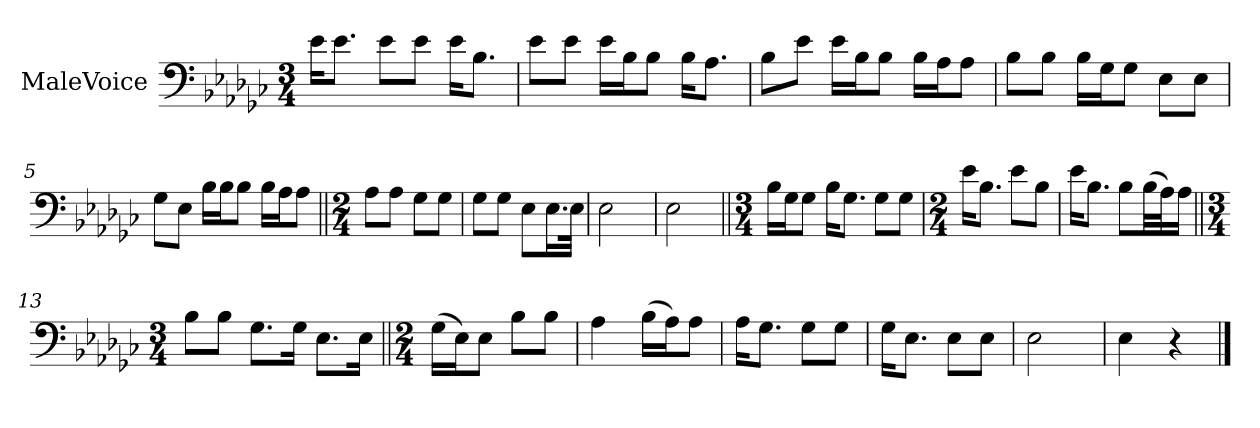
**kern
*part1
*staff1
*I"MaleVoice
*clefF4
*k[b-e-a-d-g-c-]
*M3/4
*MM60
=1
16e-\KL
8.e-\J
8e-\L
8e-\J
16e-\KL
8.B-\J
=2
8e-\L
8e-\J
16e-\LL
16B-\J
8B-\J
16B-\KL
8.A-\J
=3
8B-\L
8e-\J
16e-\LL
16B-\J
8B-\J
16B-\LL
16A-\J
8A-\J
=4
8B-\L
8B-\J
16B-\LL
16G-\J
8G-\J
8E-\L
8E-\J
=5
8G-\L
8E-\J
16B-\LL
16B-\J
8B-\J
16B-\LL
16A-\J
8A-\J
=6||
*M2/4
8A-\L
8A-\J
8G-\L
8G-\J
=7
8G-\L
8G-\J
8E-\L
16.E-\L
32E-\JJk
=8
2E-
=9
2E-
=10||
*M3/4
16B-\LL
16G-\J
8G-\J
16B-\KL
8.G-\J
8G-\L
8G-\J
=11
*M2/4
16e-\KL
8.B-\J
8e-\L
8B-\J
=12
16e-\KL
8.B-\J
8B-\L
(32B-\LL
32A-\J)
16A-\JJ
=13||
*M3/4
8B-\L
8B-\J
8.G-\L
16G-\Jk
8.E-\L
16E-\Jk
=14||
*M2/4
(16G-\LL
16E-\J)
8E-\J
8B-\L
8B-\J
=15
4A-
(16B-\LL
16A-\J)
8A-\J
=16
16A-\KL
8.G-\J
8G-\L
8G-\J
=17
16G-\KL
8.E-\J
8E-\L
8E-\J
=18
2E-
=19
4E-
4r
==
*-
